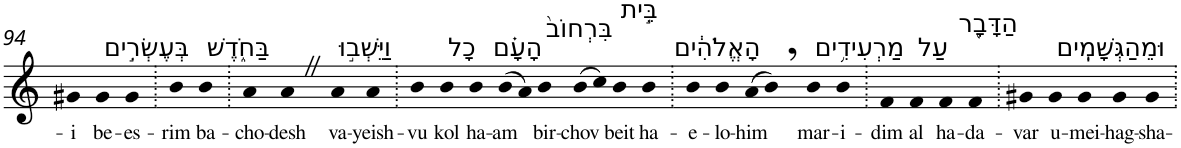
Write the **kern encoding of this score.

**kern	**text
*part1	*part1
*staff1	*staff1
*I"Piano	*
*I'Pno	*
!!LO:PB:g=z
*clefG2	*
*k[]	*
=94	=94
!	!LO:LY:b
4g#X	-i
!LO:TX:a:t=בְּעֶשְׂרִ֣ים	!
!	!LO:LY:b
4g#	be-
!	!LO:LY:b
4g#	-es-
=95.	=95.
!	!LO:LY:b
4b	-rim
!LO:TX:a:t=בַּחֹ֑דֶשׁ	!
!	!LO:LY:b
4b	ba-
=96.	=96.
!	!LO:LY:b
4a	-cho-
!	!LO:LY:b
4aZ	-desh
!LO:TX:a:t=וַיֵּשְׁב֣וּ	!
!	!LO:LY:b
4a	va-
!	!LO:LY:b
4a	-yeish-
=97.	=97.
!	!LO:LY:b
4b	-vu
!LO:TX:a:t=כָל	!
!	!LO:LY:b
4b	kol
!LO:TX:a:t=הָעָ֗ם	!
!	!LO:LY:b
4b	ha-
!	!LO:LY:b
(>8b	-am
8a)	.
!LO:TX:a:t=בִּרְחוֹב֙	!
!	!LO:LY:b
4b	bir-
!	!LO:LY:b
(>8b	-chov
8cc)	.
!LO:TX:a:t=בֵּ֣ית	!
!	!LO:LY:b
4b	beit
!LO:TX:a:t=הָאֱלֹהִ֔ים	!
!	!LO:LY:b
4b	ha-
=98.	=98.
!	!LO:LY:b
4b	-e-
!	!LO:LY:b
4b	-lo-
!	!LO:LY:b
(>8a	-him
8b,)	.
!LO:TX:a:t=מַרְעִידִ֥ים	!
!	!LO:LY:b
4b	mar-
!	!LO:LY:b
4b	-i-
=99.	=99.
!	!LO:LY:b
4f	-dim
!LO:TX:a:t=עַל	!
!	!LO:LY:b
4f	al
!LO:TX:a:t=הַדָּבָ֖ר	!
!	!LO:LY:b
4f	ha-
!	!LO:LY:b
4f	-da-
=100.	=100.
!	!LO:LY:b
4g#X	-var
!LO:TX:a:t=וּמֵהַגְּשָׁמִֽים	!
!	!LO:LY:b
4g#	u-
!	!LO:LY:b
4g#	-mei-
!	!LO:LY:b
4g#	-hag-
!	!LO:LY:b
4g#	-sha-
=.	=.
*-	*-
